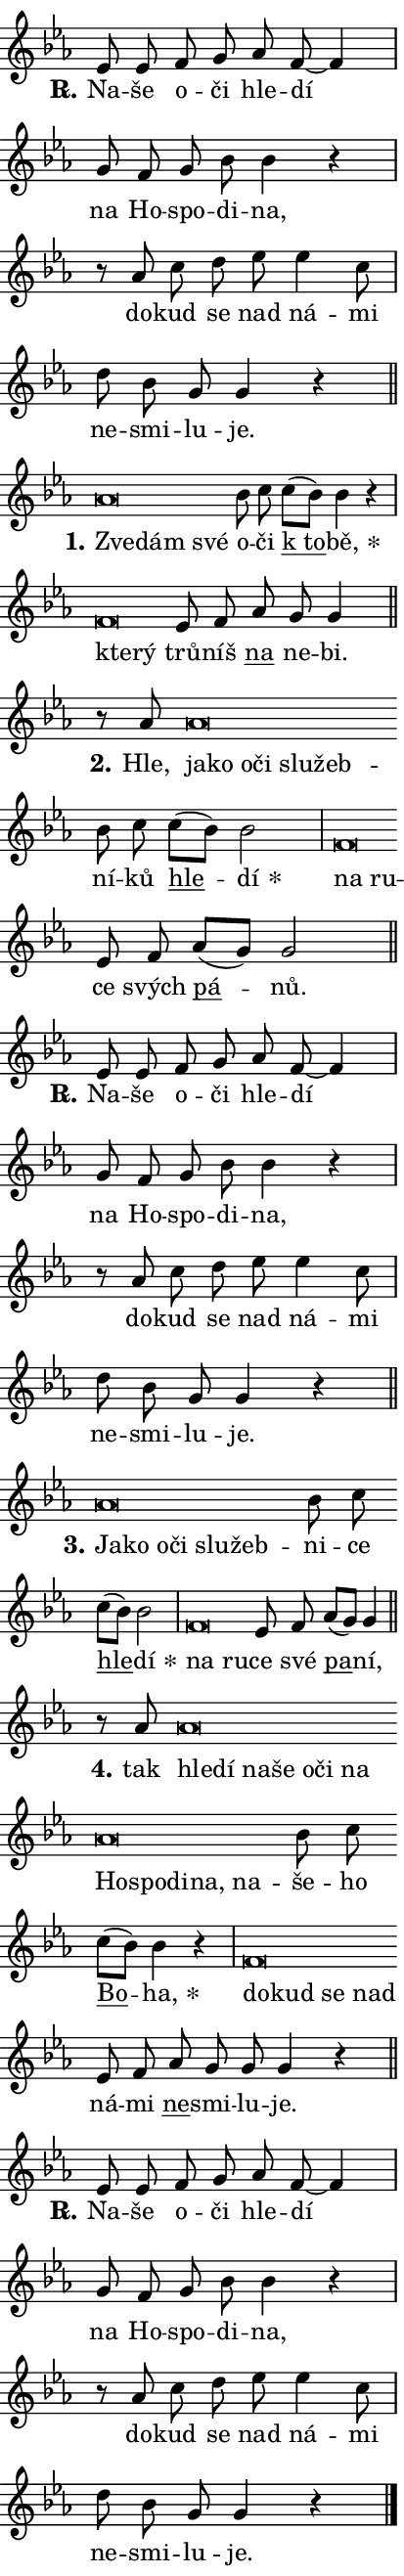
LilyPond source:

\version "2.24.0"
\header { tagline = "" }
\paper {
  indent = 0\cm
  top-margin = 0\cm
  right-margin = 0.13\cm % to fit lyric hyphens
  bottom-margin = 0\cm
  left-margin = 0\cm
  paper-width = 7\cm
  page-breaking = #ly:one-page-breaking
  system-system-spacing.basic-distance = #11
  score-system-spacing.basic-distance = #11
  ragged-last = ##f
}


%% Author: Thomas Morley
%% https://lists.gnu.org/archive/html/lilypond-user/2020-05/msg00002.html
#(define (line-position grob)
"Returns position of @var[grob} in current system:
   @code{'start}, if at first time-step
   @code{'end}, if at last time-step
   @code{'middle} otherwise
"
  (let* ((col (ly:item-get-column grob))
         (ln (ly:grob-object col 'left-neighbor))
         (rn (ly:grob-object col 'right-neighbor))
         (col-to-check-left (if (ly:grob? ln) ln col))
         (col-to-check-right (if (ly:grob? rn) rn col))
         (break-dir-left
           (and
             (ly:grob-property col-to-check-left 'non-musical #f)
             (ly:item-break-dir col-to-check-left)))
         (break-dir-right
           (and
             (ly:grob-property col-to-check-right 'non-musical #f)
             (ly:item-break-dir col-to-check-right))))
        (cond ((eqv? 1 break-dir-left) 'start)
              ((eqv? -1 break-dir-right) 'end)
              (else 'middle))))

#(define (tranparent-at-line-position vctor)
  (lambda (grob)
  "Relying on @code{line-position} select the relevant enry from @var{vctor}.
Used to determine transparency,"
    (case (line-position grob)
      ((end) (not (vector-ref vctor 0)))
      ((middle) (not (vector-ref vctor 1)))
      ((start) (not (vector-ref vctor 2))))))

noteHeadBreakVisibility =
#(define-music-function (break-visibility)(vector?)
"Makes @code{NoteHead}s transparent relying on @var{break-visibility}"
#{
  \override NoteHead.transparent =
    #(tranparent-at-line-position break-visibility)
#})

#(define delete-ledgers-for-transparent-note-heads
  (lambda (grob)
    "Reads whether a @code{NoteHead} is transparent.
If so this @code{NoteHead} is removed from @code{'note-heads} from
@var{grob}, which is supposed to be @code{LedgerLineSpanner}.
As a result ledgers are not printed for this @code{NoteHead}"
    (let* ((nhds-array (ly:grob-object grob 'note-heads))
           (nhds-list
             (if (ly:grob-array? nhds-array)
                 (ly:grob-array->list nhds-array)
                 '()))
           ;; Relies on the transparent-property being done before
           ;; Staff.LedgerLineSpanner.after-line-breaking is executed.
           ;; This is fragile ...
           (to-keep
             (remove
               (lambda (nhd)
                 (ly:grob-property nhd 'transparent #f))
               nhds-list)))
      ;; TODO find a better method to iterate over grob-arrays, similiar
      ;; to filter/remove etc for lists
      ;; For now rebuilt from scratch
      (set! (ly:grob-object grob 'note-heads)  '())
      (for-each
        (lambda (nhd)
          (ly:pointer-group-interface::add-grob grob 'note-heads nhd))
        to-keep))))

squashNotes = {
  \override NoteHead.X-extent = #'(-0.2 . 0.2)
  \override NoteHead.Y-extent = #'(-0.75 . 0)
  \override NoteHead.stencil =
    #(lambda (grob)
       (let ((pos (ly:grob-property grob 'staff-position)))
         (begin
           (if (< pos -7) (display "ERROR: Lower brevis then expected\n") (display ""))
           (if (<= pos -6) ly:text-interface::print ly:note-head::print))))
}
unSquashNotes = {
  \revert NoteHead.X-extent
  \revert NoteHead.Y-extent
  \revert NoteHead.stencil
}

hideNotes = \noteHeadBreakVisibility #begin-of-line-visible
unHideNotes = \noteHeadBreakVisibility #all-visible

% work-around for resetting accidentals
% https://lilypond.org/doc/v2.23/Documentation/notation/displaying-rhythms#unmetered-music
cadenzaMeasure = {
  \cadenzaOff
  \partial 1024 s1024
  \cadenzaOn
}

#(define-markup-command (accent layout props text) (markup?)
  "Underline accented syllable"
  (interpret-markup layout props
    #{\markup \override #'(offset . 4.3) \underline { #text }#}))

responsum = \markup \concat {
  "R" \hspace #-1.05 \path #0.1 #'((moveto 0 0.07) (lineto 0.9 0.8)) \hspace #0.05 "."
}

spaceSize = #0.6828661417322834 % exact space size for TeX Gyre Schola

\layout {
  \context {
    \Staff
    \remove "Time_signature_engraver"
    \override LedgerLineSpanner.after-line-breaking = #delete-ledgers-for-transparent-note-heads
  }
  \context {
    \Lyrics {
      \override LyricSpace.minimum-distance = \spaceSize
      \override LyricText.font-name = #"TeX Gyre Schola"
      \override LyricText.font-size = 1
      \override StanzaNumber.font-name = #"TeX Gyre Schola Bold"
      \override StanzaNumber.font-size = 1
    }
  }
  \context {
    \Score 
    \override NoteHead.text =
      #(lambda (grob) 
        (let ((pos (ly:grob-property grob 'staff-position)))
          #{\markup {
            \combine
              \halign #-0.55 \raise #(if (= pos -6) 0 0.5) \override #'(thickness . 2) \draw-line #'(3.2 . 0)
              \musicglyph "noteheads.sM1"
          }#}))
  }
}

% magnetic-lyrics.ily
%
%   written by
%     Jean Abou Samra <jean@abou-samra.fr>
%     Werner Lemberg <wl@gnu.org>
%
%   adapted by
%     Jiri Hon <jiri.hon@gmail.com>
%
% Version 2022-Apr-15

% https://www.mail-archive.com/lilypond-user@gnu.org/msg149350.html

#(define (Left_hyphen_pointer_engraver context)
   "Collect syllable-hyphen-syllable occurrences in lyrics and store
them in properties.  This engraver only looks to the left.  For
example, if the lyrics input is @code{foo -- bar}, it does the
following.

@itemize @bullet
@item
Set the @code{text} property of the @code{LyricHyphen} grob between
@q{foo} and @q{bar} to @code{foo}.

@item
Set the @code{left-hyphen} property of the @code{LyricText} grob with
text @q{foo} to the @code{LyricHyphen} grob between @q{foo} and
@q{bar}.
@end itemize

Use this auxiliary engraver in combination with the
@code{lyric-@/text::@/apply-@/magnetic-@/offset!} hook."
   (let ((hyphen #f)
         (text #f))
     (make-engraver
      (acknowledgers
       ((lyric-syllable-interface engraver grob source-engraver)
        (set! text grob)))
      (end-acknowledgers
       ((lyric-hyphen-interface engraver grob source-engraver)
        ;(when (not (grob::has-interface grob 'lyric-space-interface))
          (set! hyphen grob)));)
      ((stop-translation-timestep engraver)
       (when (and text hyphen)
         (ly:grob-set-object! text 'left-hyphen hyphen))
       (set! text #f)
       (set! hyphen #f)))))

#(define (lyric-text::apply-magnetic-offset! grob)
   "If the space between two syllables is less than the value in
property @code{LyricText@/.details@/.squash-threshold}, move the right
syllable to the left so that it gets concatenated with the left
syllable.

Use this function as a hook for
@code{LyricText@/.after-@/line-@/breaking} if the
@code{Left_@/hyphen_@/pointer_@/engraver} is active."
   (let ((hyphen (ly:grob-object grob 'left-hyphen #f)))
     (when hyphen
       (let ((left-text (ly:spanner-bound hyphen LEFT)))
         (when (grob::has-interface left-text 'lyric-syllable-interface)
           (let* ((common (ly:grob-common-refpoint grob left-text X))
                  (this-x-ext (ly:grob-extent grob common X))
                  (left-x-ext
                   (begin
                     ;; Trigger magnetism for left-text.
                     (ly:grob-property left-text 'after-line-breaking)
                     (ly:grob-extent left-text common X)))
                  ;; `delta` is the gap width between two syllables.
                  (delta (- (interval-start this-x-ext)
                            (interval-end left-x-ext)))
                  (details (ly:grob-property grob 'details))
                  (threshold (assoc-get 'squash-threshold details 0.2)))
             (when (< delta threshold)
               (let* (;; We have to manipulate the input text so that
                      ;; ligatures crossing syllable boundaries are not
                      ;; disabled.  For languages based on the Latin
                      ;; script this is essentially a beautification.
                      ;; However, for non-Western scripts it can be a
                      ;; necessity.
                      (lt (ly:grob-property left-text 'text))
                      (rt (ly:grob-property grob 'text))
                      (is-space (grob::has-interface hyphen 'lyric-space-interface))
                      (space (if is-space " " ""))
                      (extra-delta (if is-space spaceSize 0))
                      ;; Append new syllable.
                      (ltrt-space (if (and (string? lt) (string? rt))
                                (string-append lt space rt)
                                (make-concat-markup (list lt space rt))))
                      ;; Right-align `ltrt` to the right side.
                      (ltrt-space-markup (grob-interpret-markup
                               grob
                               (make-translate-markup
                                (cons (interval-length this-x-ext) 0)
                                (make-right-align-markup ltrt-space)))))
                 (begin
                   ;; Don't print `left-text`.
                   (ly:grob-set-property! left-text 'stencil #f)
                   ;; Set text and stencil (which holds all collected
                   ;; syllables so far) and shift it to the left.
                   (ly:grob-set-property! grob 'text ltrt-space)
                   (ly:grob-set-property! grob 'stencil ltrt-space-markup)
                   (ly:grob-translate-axis! grob (- (- delta extra-delta)) X))))))))))


#(define (lyric-hyphen::displace-bounds-first grob)
   ;; Make very sure this callback isn't triggered too early.
   (let ((left (ly:spanner-bound grob LEFT))
         (right (ly:spanner-bound grob RIGHT)))
     (ly:grob-property left 'after-line-breaking)
     (ly:grob-property right 'after-line-breaking)
     (ly:lyric-hyphen::print grob)))

squashThreshold = #0.4

\layout {
  \context {
    \Lyrics
    \consists #Left_hyphen_pointer_engraver
    \override LyricText.after-line-breaking =
      #lyric-text::apply-magnetic-offset!
    \override LyricHyphen.stencil = #lyric-hyphen::displace-bounds-first
    \override LyricText.details.squash-threshold = \squashThreshold
    \override LyricHyphen.minimum-distance = 0
    \override LyricHyphen.minimum-length = \squashThreshold
  }
}

squashText = \override LyricText.details.squash-threshold = 9999
unSquashText = \override LyricText.details.squash-threshold = \squashThreshold

leftText = \override LyricText.self-alignment-X = #LEFT
unLeftText = \revert LyricText.self-alignment-X

starOffset = #(lambda (grob) 
                (let ((x_offset (ly:self-alignment-interface::aligned-on-x-parent grob)))
                  (if (= x_offset 0) 0 (+ x_offset 1.2))))

star = #(define-music-function (syllable)(string?)
"Append star separator at the end of a syllable"
#{
  \once \override LyricText.X-offset = #starOffset
  \lyricmode { \markup {
    #syllable
    \override #'((font-name . "TeX Gyre Schola Bold")) \hspace #0.2 \lower #0.65 \larger "*"
  } }
#})

starAccent = #(define-music-function (syllable)(string?)
"Append star separator at the end of a syllable and make accent"
#{
  \once \override LyricText.X-offset = #starOffset
  \lyricmode { \markup {
    \accent #syllable
    \override #'((font-name . "TeX Gyre Schola Bold")) \hspace #0.2 \lower #0.65 \larger "*"
  } }
#})

breath = #(define-music-function (syllable)(string?)
"Append breathing indicator at the end of a syllable"
#{
  \lyricmode { \markup { #syllable "+" } }
#})

optionalBreath = #(define-music-function (syllable)(string?)
"Append optional breathing indicator at the end of a syllable"
#{
  \lyricmode { \markup { #syllable "(+)" } }
#})


\score {
    <<
        \new Voice = "melody" { \cadenzaOn \key es \major \relative { es'8 es f g as f~ f4 \cadenzaMeasure \bar "|" g8 f g bes bes4 r \cadenzaMeasure \bar "|" r8 as c d es es4 c8 \cadenzaMeasure \bar "|" d bes g g4 r \cadenzaMeasure \bar "||" \break } }
        \new Lyrics \lyricsto "melody" { \lyricmode { \set stanza = \responsum
Na -- še o -- či hle -- dí na Ho -- spo -- di -- na, do -- kud se nad ná -- mi ne -- smi -- lu -- je. } }
    >>
    \layout {}
}

\score {
    <<
        \new Voice = "melody" { \cadenzaOn \key es \major \relative { \squashNotes as'\breve*1/16 \hideNotes \breve*1/16 \breve*1/16 \bar "" \unHideNotes \unSquashNotes bes8 c \bar "" c[( bes)] bes4 r \cadenzaMeasure \bar "|" \squashNotes f\breve*1/16 \hideNotes \breve*1/16 \bar "" \unHideNotes \unSquashNotes es8 f \bar "" as g g4 \cadenzaMeasure \bar "||" \break } }
        \new Lyrics \lyricsto "melody" { \lyricmode { \set stanza = "1."
\leftText Zve -- \squashText dám své \unLeftText \unSquashText o -- či \markup \accent "k to" -- \star bě, \leftText kte -- \squashText rý \unLeftText \unSquashText trů -- níš \markup \accent na ne -- bi. } }
    >>
    \layout {}
}

\score {
    <<
        \new Voice = "melody" { \cadenzaOn \key es \major \relative { r8 as'8 \squashNotes as\breve*1/16 \hideNotes \breve*1/16 \bar "" \breve*1/16 \bar "" \breve*1/16 \bar "" \breve*1/16 \breve*1/16 \bar "" \unHideNotes \unSquashNotes bes8 c \bar "" c[( bes)] bes2 \cadenzaMeasure \bar "|" \squashNotes f\breve*1/16 \hideNotes \breve*1/16 \bar "" \unHideNotes \unSquashNotes es8 f \bar "" as[( g)] g2 \cadenzaMeasure \bar "||" \break } }
        \new Lyrics \lyricsto "melody" { \lyricmode { \set stanza = "2."
Hle, \leftText ja -- \squashText ko o -- či slu -- žeb -- \unLeftText \unSquashText ní -- ků \markup \accent hle -- \star dí \leftText na \squashText ru -- \unLeftText \unSquashText ce svých \markup \accent pá -- nů. } }
    >>
    \layout {}
}

\score {
    <<
        \new Voice = "melody" { \cadenzaOn \key es \major \relative { es'8 es f g as f~ f4 \cadenzaMeasure \bar "|" g8 f g bes bes4 r \cadenzaMeasure \bar "|" r8 as c d es es4 c8 \cadenzaMeasure \bar "|" d bes g g4 r \cadenzaMeasure \bar "||" \break } }
        \new Lyrics \lyricsto "melody" { \lyricmode { \set stanza = \responsum
Na -- še o -- či hle -- dí na Ho -- spo -- di -- na, do -- kud se nad ná -- mi ne -- smi -- lu -- je. } }
    >>
    \layout {}
}

\score {
    <<
        \new Voice = "melody" { \cadenzaOn \key es \major \relative { \squashNotes as'\breve*1/16 \hideNotes \breve*1/16 \bar "" \breve*1/16 \bar "" \breve*1/16 \bar "" \breve*1/16 \breve*1/16 \bar "" \unHideNotes \unSquashNotes bes8 c \bar "" c[( bes)] bes2 \cadenzaMeasure \bar "|" \squashNotes f\breve*1/16 \hideNotes \breve*1/16 \bar "" \unHideNotes \unSquashNotes es8 f \bar "" as[( g)] g4 \cadenzaMeasure \bar "||" \break } }
        \new Lyrics \lyricsto "melody" { \lyricmode { \set stanza = "3."
\leftText Ja -- \squashText ko o -- či slu -- žeb -- \unLeftText \unSquashText ni -- ce \markup \accent hle -- \star dí \leftText na \squashText ru -- \unLeftText \unSquashText ce své \markup \accent pa -- ní, } }
    >>
    \layout {}
}

\score {
    <<
        \new Voice = "melody" { \cadenzaOn \key es \major \relative { r8 as'8 \squashNotes as\breve*1/16 \hideNotes \breve*1/16 \bar "" \breve*1/16 \bar "" \breve*1/16 \bar "" \breve*1/16 \bar "" \breve*1/16 \bar "" \breve*1/16 \bar "" \breve*1/16 \bar "" \breve*1/16 \bar "" \breve*1/16 \bar "" \breve*1/16 \breve*1/16 \bar "" \unHideNotes \unSquashNotes bes8 c \bar "" c[( bes)] bes4 r \cadenzaMeasure \bar "|" \squashNotes f\breve*1/16 \hideNotes \breve*1/16 \bar "" \breve*1/16 \breve*1/16 \bar "" \unHideNotes \unSquashNotes es8 f \bar "" as g g g4 r \cadenzaMeasure \bar "||" \break } }
        \new Lyrics \lyricsto "melody" { \lyricmode { \set stanza = "4."
tak \leftText hle -- \squashText dí na -- še o -- či na Ho -- spo -- di -- na, na -- \unLeftText \unSquashText še -- ho \markup \accent Bo -- \star ha, \leftText do -- \squashText kud se nad \unLeftText \unSquashText ná -- mi \markup \accent ne -- smi -- lu -- je. } }
    >>
    \layout {}
}

\score {
    <<
        \new Voice = "melody" { \cadenzaOn \key es \major \relative { es'8 es f g as f~ f4 \cadenzaMeasure \bar "|" g8 f g bes bes4 r \cadenzaMeasure \bar "|" r8 as c d es es4 c8 \cadenzaMeasure \bar "|" d bes g g4 r \cadenzaMeasure \bar "||" \break } \bar "|." }
        \new Lyrics \lyricsto "melody" { \lyricmode { \set stanza = \responsum
Na -- še o -- či hle -- dí na Ho -- spo -- di -- na, do -- kud se nad ná -- mi ne -- smi -- lu -- je. } }
    >>
    \layout {}
}
